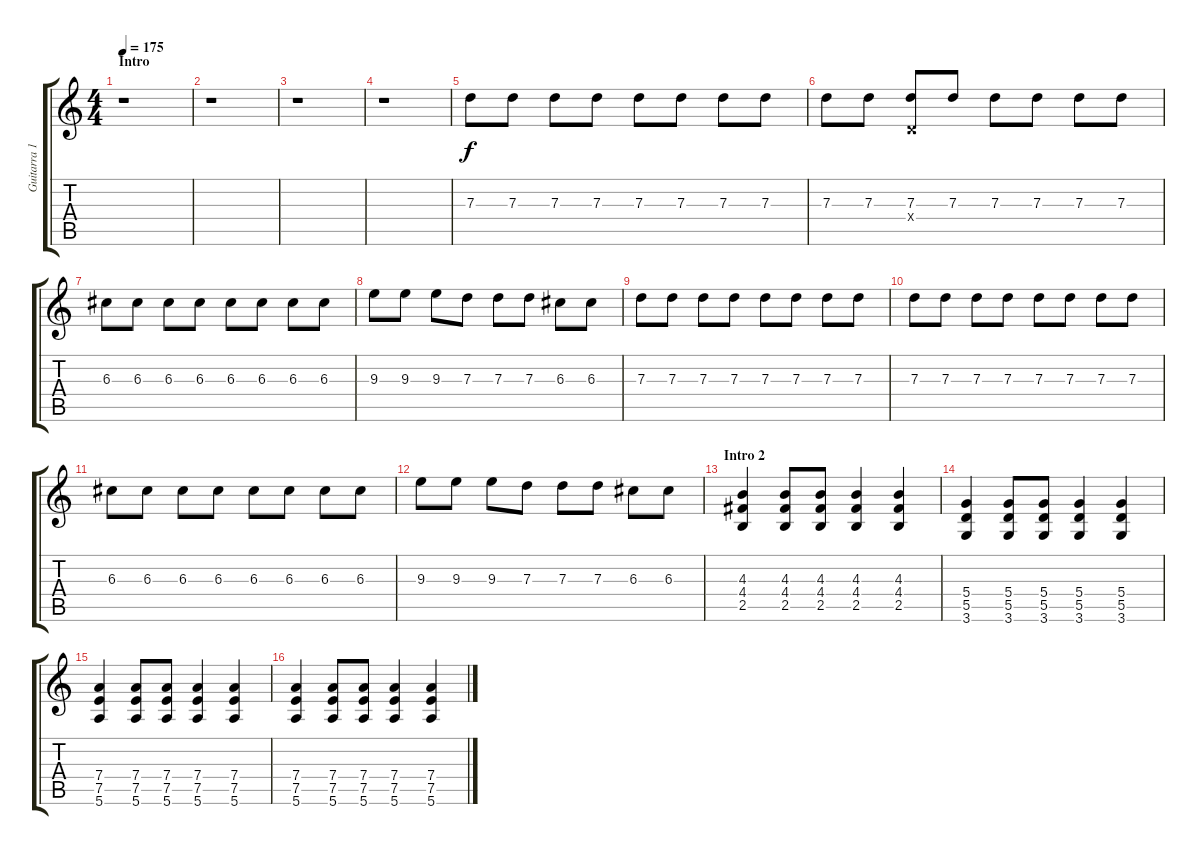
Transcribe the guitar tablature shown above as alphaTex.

\track ("Guitarra 1 - Mathias" "Guitarra 1") {instrument distortionguitar}
\staff {score tabs}
\tuning (E4 B3 G3 D3 A2 E2) {hide}
\ts (4 4)
\section ("" "Intro")
\tempo 175
\clef g2
\ks c
r.1{dy f instrument distortionguitar} |
r.1 |
r.1 |
r.1 |
7.3.8 7.3.8 7.3.8 7.3.8 7.3.8 7.3.8 7.3.8 7.3.8 |
7.3.8 7.3.8 (7.3 0.4{x}).8 7.3.8 7.3.8 7.3.8 7.3.8 7.3.8 |
6.3.8 6.3.8 6.3.8 6.3.8 6.3.8 6.3.8 6.3.8 6.3.8 |
9.3.8 9.3.8 9.3.8 7.3.8 7.3.8 7.3.8 6.3.8 6.3.8 |
7.3.8 7.3.8 7.3.8 7.3.8 7.3.8 7.3.8 7.3.8 7.3.8 |
7.3.8 7.3.8 7.3.8 7.3.8 7.3.8 7.3.8 7.3.8 7.3.8 |
6.3.8 6.3.8 6.3.8 6.3.8 6.3.8 6.3.8 6.3.8 6.3.8 |
9.3.8 9.3.8 9.3.8 7.3.8 7.3.8 7.3.8 6.3.8 6.3.8 |
\section ("" "Intro 2")
(4.3 4.4 2.5).4 (4.3 4.4 2.5).8 (4.3 4.4 2.5).8 (4.3 4.4 2.5).4 (4.3 4.4 2.5).4 |
(5.4 5.5 3.6).4 (5.4 5.5 3.6).8 (5.4 5.5 3.6).8 (5.4 5.5 3.6).4 (5.4 5.5 3.6).4 |
(7.4 7.5 5.6).4 (7.4 7.5 5.6).8 (7.4 7.5 5.6).8 (7.4 7.5 5.6).4 (7.4 7.5 5.6).4 |
(7.4 7.5 5.6).4 (7.4 7.5 5.6).8 (7.4 7.5 5.6).8 (7.4 7.5 5.6).4 (7.4 7.5 5.6).4
